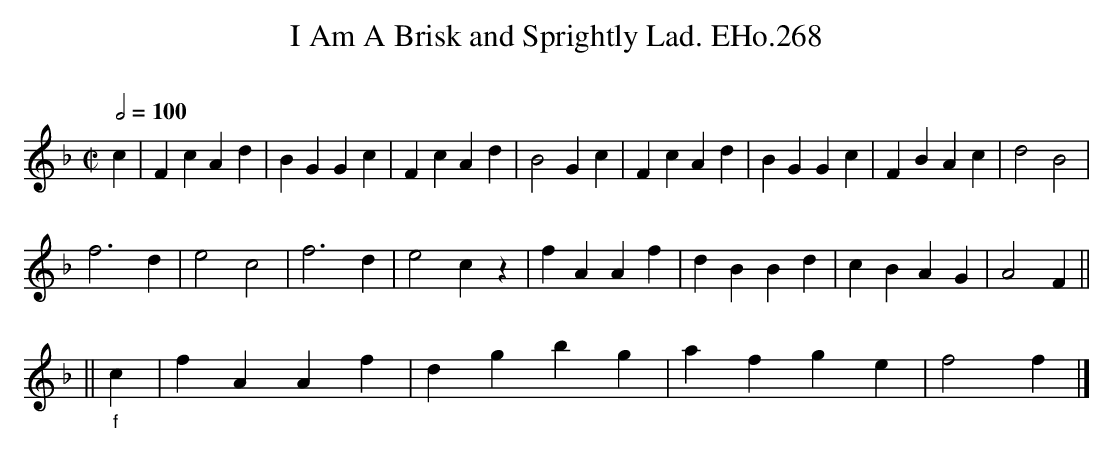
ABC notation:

X:1
T:I Am A Brisk and Sprightly Lad. EHo.268
M:C|
L:1/8
Q:1/2=100
O:
K:F
c2 | F2c2A2d2 | B2G2G2c2 | F2c2A2d2 | B4G2c2 |\
F2c2A2d2 | B2G2G2c2 | F2B2A2c2 | d4B4 |
f6d2 | e4c4 | f6d2 | e4c2z2 |\
f2A2A2f2 | d2B2B2d2 | c2B2A2G2 | A4F2 ||
|| "_f"c2 | f2A2A2f2 | d2g2b2g2 | a2f2g2e2 | f4f2 |]
